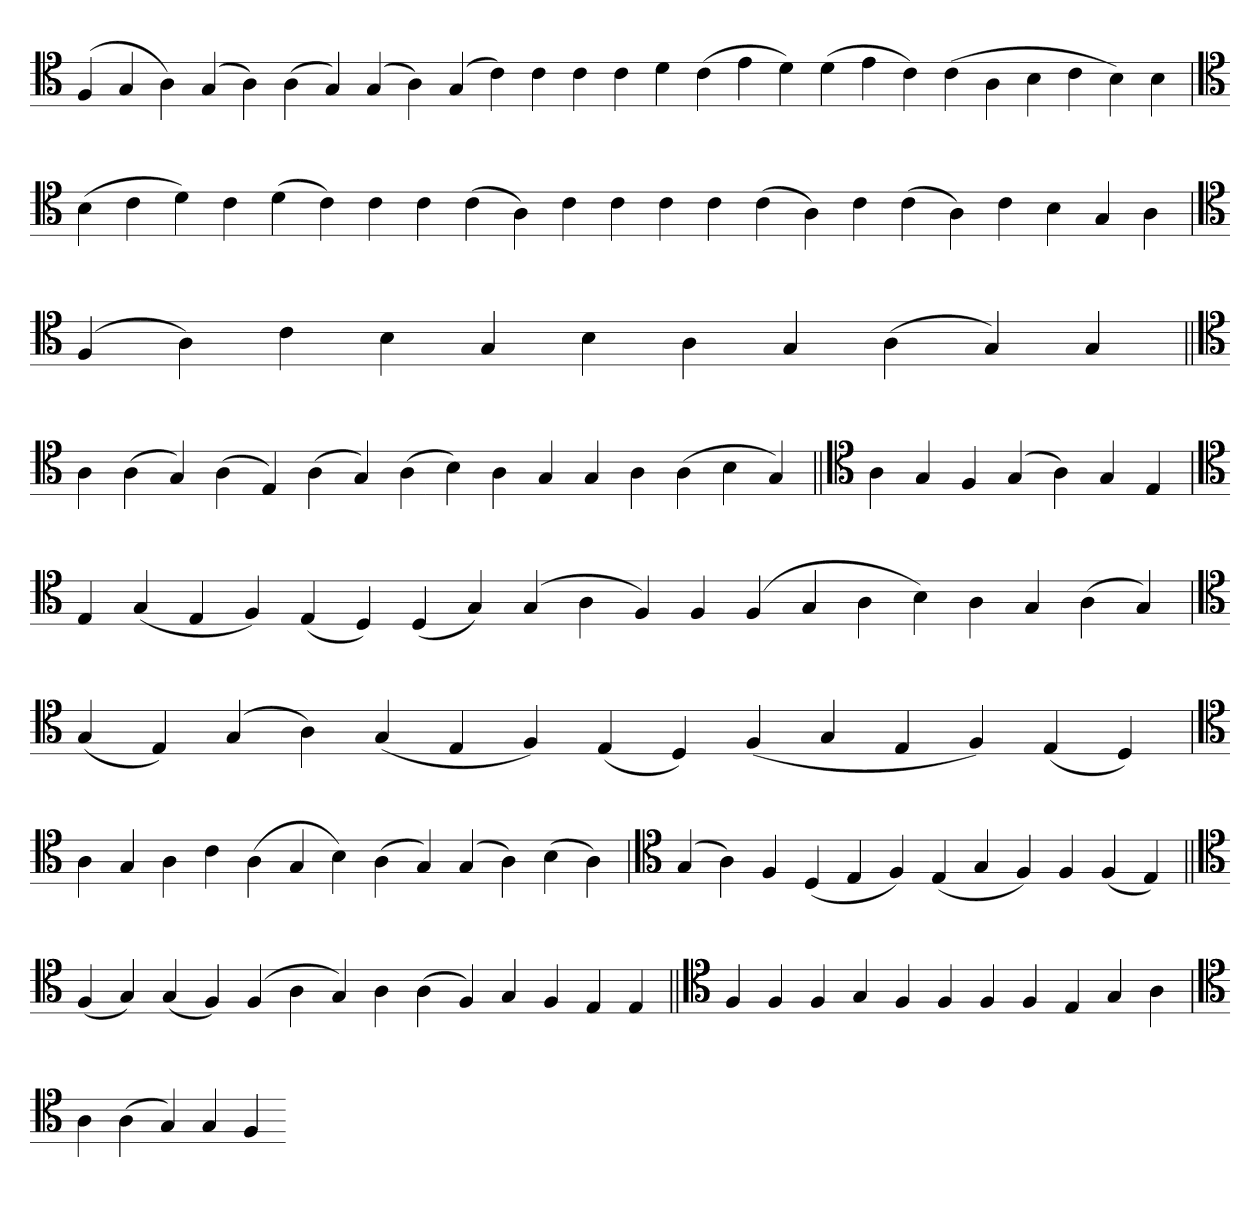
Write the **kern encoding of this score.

**kern
*part1
*staff1
*clefC4
=
(4F
4G
4A)
(4G
4A)
(4A
4G)
(4G
4A)
(4G
4c)
4c
4c
4c
4d
(4c
4e
4d)
(4d
4e
4c)
(4c
4A
4B
4c
4B)
4B
='
*clefC4
(4B
4c
4d)
4c
(4d
4c)
4c
4c
(4c
4A)
4c
4c
4c
4c
(4c
4A)
4c
(4c
4A)
4c
4B
4G
4A
=`
*clefC4
(4F
4A)
4c
4B
4G
4B
4A
4G
(4A
4G)
4G
=||
*clefC4
4A
(4A
4G)
(4A
4E)
(4A
4G)
(4A
4B)
4A
4G
4G
4A
(4A
4B
4G)
=||
*clefC4
4A
4G
4F
(4G
4A)
4G
4E
=`
*clefC4
4E
(4G
4E
4F)
(4E
4D)
(4D
4G)
(4G
4A
4F)
4F
(4F
4G
4A
4B)
4A
4G
(4A
4G)
='
*clefC4
(4G
4E)
(4G
4A)
(4G
4E
4F)
(4E
4D)
(4F
4G
4E
4F)
(4E
4D)
=
*clefC4
4A
4G
4A
4c
(4A
4G
4B)
(4A
4G)
(4G
4A)
(4B
4A)
=`
*clefC4
(4G
4A)
4F
(4D
4E
4F)
(4E
4G
4F)
4F
(4F
4E)
=||
*clefC4
(4F
4G)
(4G
4F)
(4F
4A
4G)
4A
(4A
4F)
4G
4F
4E
4E
=||
*clefC4
4F
4F
4F
4G
4F
4F
4F
4F
4E
4G
4A
='
*clefC4
4A
(4A
4G)
4G
4F
=-
*-
